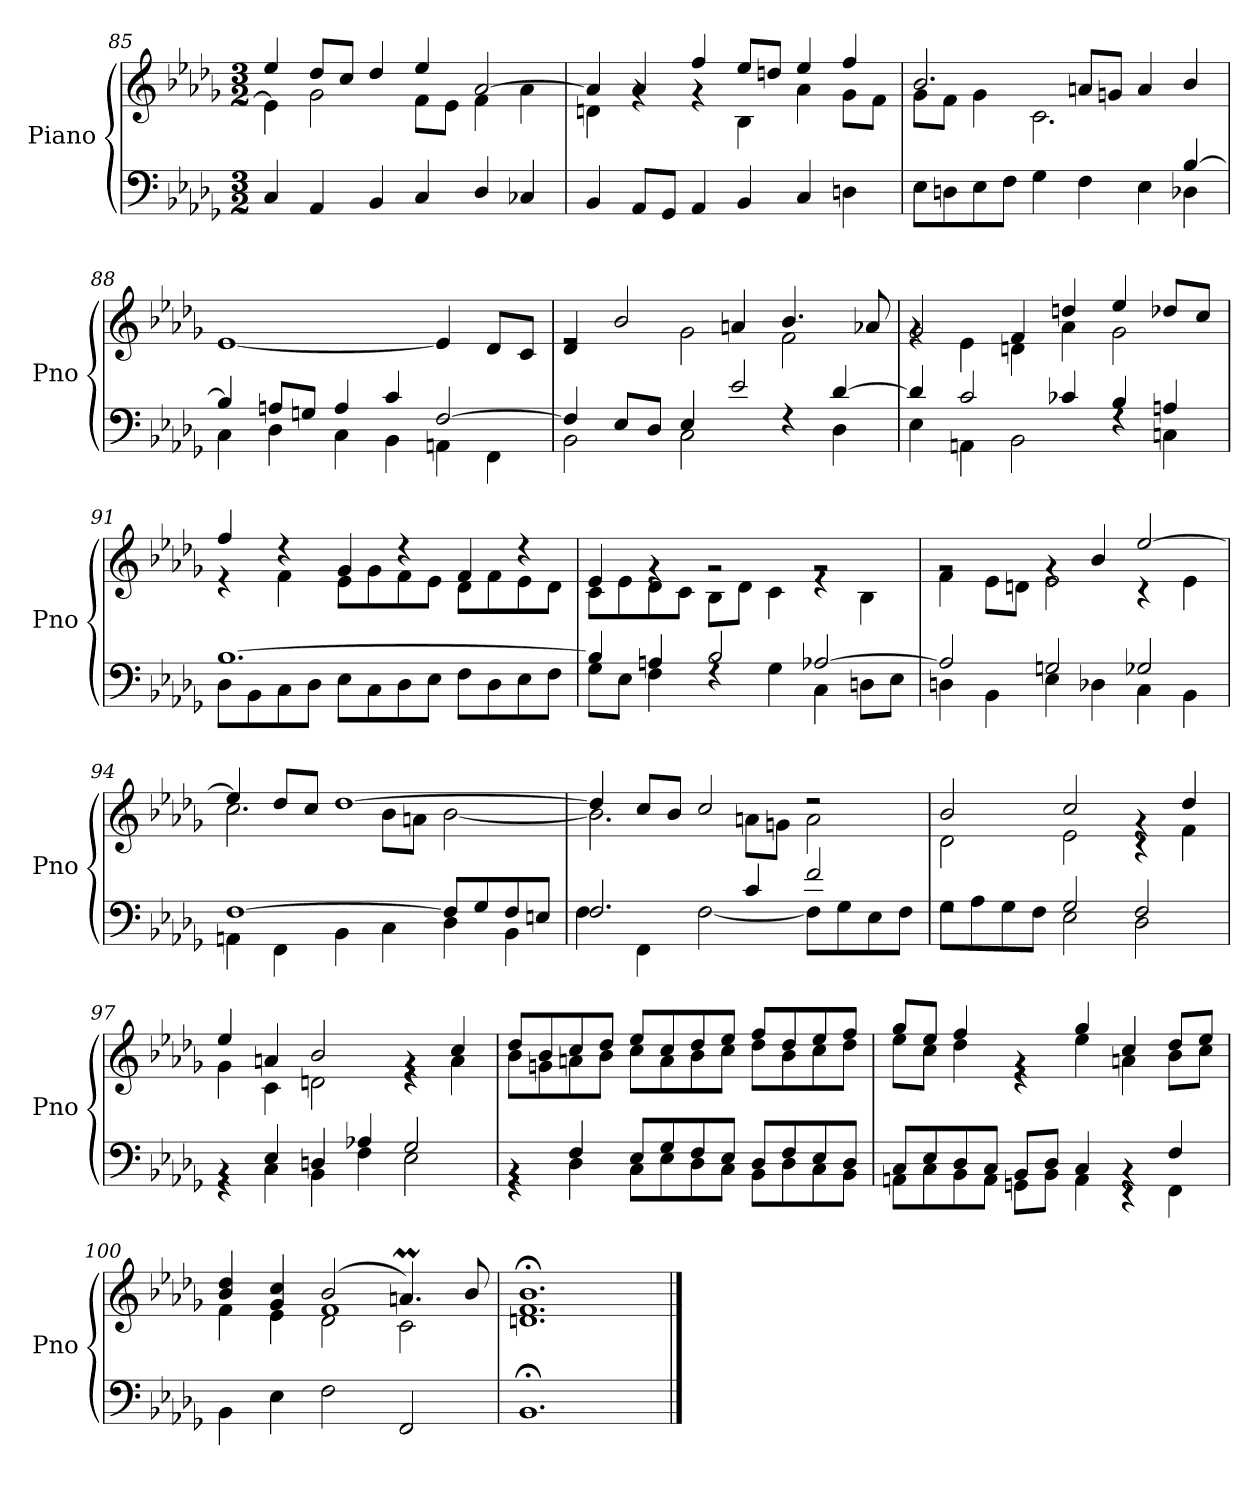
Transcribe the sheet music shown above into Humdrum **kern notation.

**kern	**kern
*part1	*part1
*staff2	*staff1
*I"Piano	*
*I'Pno	*
*clefF4	*clefG2
*k[b-e-a-d-g-]	*k[b-e-a-d-g-]
*M3/2	*M3/2
=85	=85
*	*^
4C/	4ee-/	4e-\]
4AA-/	8dd-/L	2g-\
.	8cc/J	.
4BB-/	4dd-/	.
4C/	4ee-/	8f\L
.	.	8e-\J
4D-/	[2a-/	4f\
4C-X/	.	4a-\
=86	=86	=86
4BB-/	4a-/]	4dn\
8AA-/L	4a-/	4rg
8GG-/J	.	.
4AA-/	4ff/	4rg
4BB-/	8ee-/L	4B-\
.	8ddn/J	.
4C/	4ee-/	4a-\
4Dn\	4ff/	8g-\L
.	.	8f\J
!!LO:LB:g=z	!!
=87	=87	=87
*^	*	*
8E-\L	4ryy	2.b-/	8g-\L
8Dn\	.	.	8f\J
*v	*v	*	*
8E-\	.	4g-\
8F\J	.	.
4G-\	.	2.c\
4F\	8an/L	.
.	8gn/J	.
4E-\	4a/	.
*^	*	*
[4B-/	4D-X\	4b-/	4ryy
*	*	*v	*v
!!LO:LB:g=z
=88	=88	=88
4B-/]	4C\	[1e-
8An/L	4D-\	.
8Gn/J	.	.
4A/	4C\	.
4c/	4BB-\	.
[2F/	4AAn\	4e-/]
.	4FF\	8d-/L
.	.	8c/J
=89	=89	=89
*	*	*^
4F/]	2BB-\	4d-/	2re
8E-/L	.	2b-/	.
8D-/J	.	.	.
4E-/	2C\	.	2g-\
2e-/	.	4an/	.
.	4rF	4.b-/	2f\
[4d-/	4D-\	.	.
.	.	8a-X/	.
=90	=90	=90	=90
4d-/]	4E-\	2g-/	4rg
2c/	4AAn\	.	4e-\
.	2BB-\	4f/	4dn\
4c-X/	.	4ddn/	4a-\
4B-/	4rF	4ee-/	2g-\
4An/	4Cn\	8dd-X/L	.
.	.	8cc/J	.
!!LO:LB:g=z	!!
=91	=91	=91	=91
[1.B-	8D-\L	4ff/	4r
.	8BB-\	.	.
.	8C\	4r	4f\
.	8D-\J	.	.
.	8E-\L	4g-/	8e-\L
.	8C\	.	8g-\
.	8D-\	4r	8f\
.	8E-\J	.	8e-\J
.	8F\L	4f/	8d-\L
.	8D-\	.	8f\
.	8E-\	4r	8e-\
.	8F\J	.	8d-\J
!!LO:PB:g=z	!!
=92	=92	=92	=92
4B-/]	8G-\L	4e-/	8c\L
.	8E-\J	.	8e-\
4An/	4F\	4rg	8d-\
.	.	.	8c\J
2B-/	4rF	2rg	8B-\L
.	.	.	8d-\J
.	4G-\	.	4c\
[2A-X/	4C\	2rg	4re
.	8Dn\L	.	4B-\
.	8E-\J	.	.
=93	=93	=93	=93
2A-/]	4Dn\	2rg	4f\
.	4BB-\	.	8e-\L
.	.	.	8dn\J
2Gn/	4E-\	4rg	2e-\
.	4D-X\	4b-/	.
2G-X/	4C\	[2ee-/	4r
.	4BB-\	.	4e-\
=94	=94	=94	=94
[1F	4AAn\	4ee-/]	2.cc\
.	4FF\	8dd-/L	.
.	.	8cc/J	.
.	4BB-\	[1dd-	.
.	4C\	.	8b-\L
.	.	.	8an\J
8F/L]	4D-\	.	[2b-\
8G-/	.	.	.
8F/	4BB-\	.	.
8En/J	.	.	.
!!LO:LB:g=z	!!
=95	=95	=95	=95
2.F/	4F\	4dd-/]	2.b-\]
.	4FF\	8cc/L	.
.	.	8b-/J	.
.	[2F\	2cc/	.
4c/	.	.	8an\L
.	.	.	8gn\J
2f/	8F\L]	2r	2a\
.	8G-\	.	.
.	8E-\	.	.
.	8F\J	.	.
!!LO:LB:g=z	!!
=96	=96	=96	=96
2rF	8G-\L	2b-/	2d-\
.	8A-\	.	.
.	8G-\	.	.
.	8F\J	.	.
2G-/	2E-\	2cc/	2e-\
2F/	2D-\	4rg	4r
.	.	4dd-/	4f\
=97	=97	=97	=97
4rBB	4r	4ee-/	4g-\
4E-/	4C\	4an/	4c\
4Dn/	4BB-\	2b-/	2dn\
4A-X/	4F\	.	.
2G-/	2E-\	4rg	4r
.	.	4cc/	4a\
=98	=98	=98	=98
4rBB	4r	8dd-/L	8b-\L
.	.	8b-/	8gn\
4F/	4D-\	8cc/	8an\
.	.	8dd-/J	8b-\J
8E-/L	8C\L	8ee-/L	8cc\L
8G-/	8E-\	8cc/	8a\
8F/	8D-\	8dd-/	8b-\
8E-/J	8C\J	8ee-/J	8cc\J
8D-/L	8BB-\L	8ff/L	8dd-\L
8F/	8D-\	8dd-/	8b-\
8E-/	8C\	8ee-/	8cc\
8D-/J	8BB-\J	8ff/J	8dd-\J
!!LO:LB:g=z	!!
=99	=99	=99	=99
8C/L	8AAn\L	8gg-/L	8ee-\L
8E-/	8C\	8ee-/J	8cc\J
8D-/	8BB-\	4ff/	4dd-\
8C/J	8AA\J	.	.
8BB-/L	8GGn\L	4rg	4r
8D-/J	8BB-\J	.	.
4C/	4AA\	4gg-/	4ee-\
4rBB	4r	4cc/	4an\
4F/	4FF\	8dd-/L	8b-\L
.	.	8ee-/J	8cc\J
*v	*v	*	*
=100	=100	=100
*	*	*^
4BB-\	4b-/ 4dd-/	4f\	2ryy
4E-\	4g-/ 4cc/	4e-\	.
2F\	(2b-/	2d-\	1f
2FF/	4.anm/)	2c\	.
.	8b-/	.	.
*	*v	*v	*v
=101	=101
1.BB-;	1.dn;< 1.f;< 1.b-;<
==	==
*-	*-
